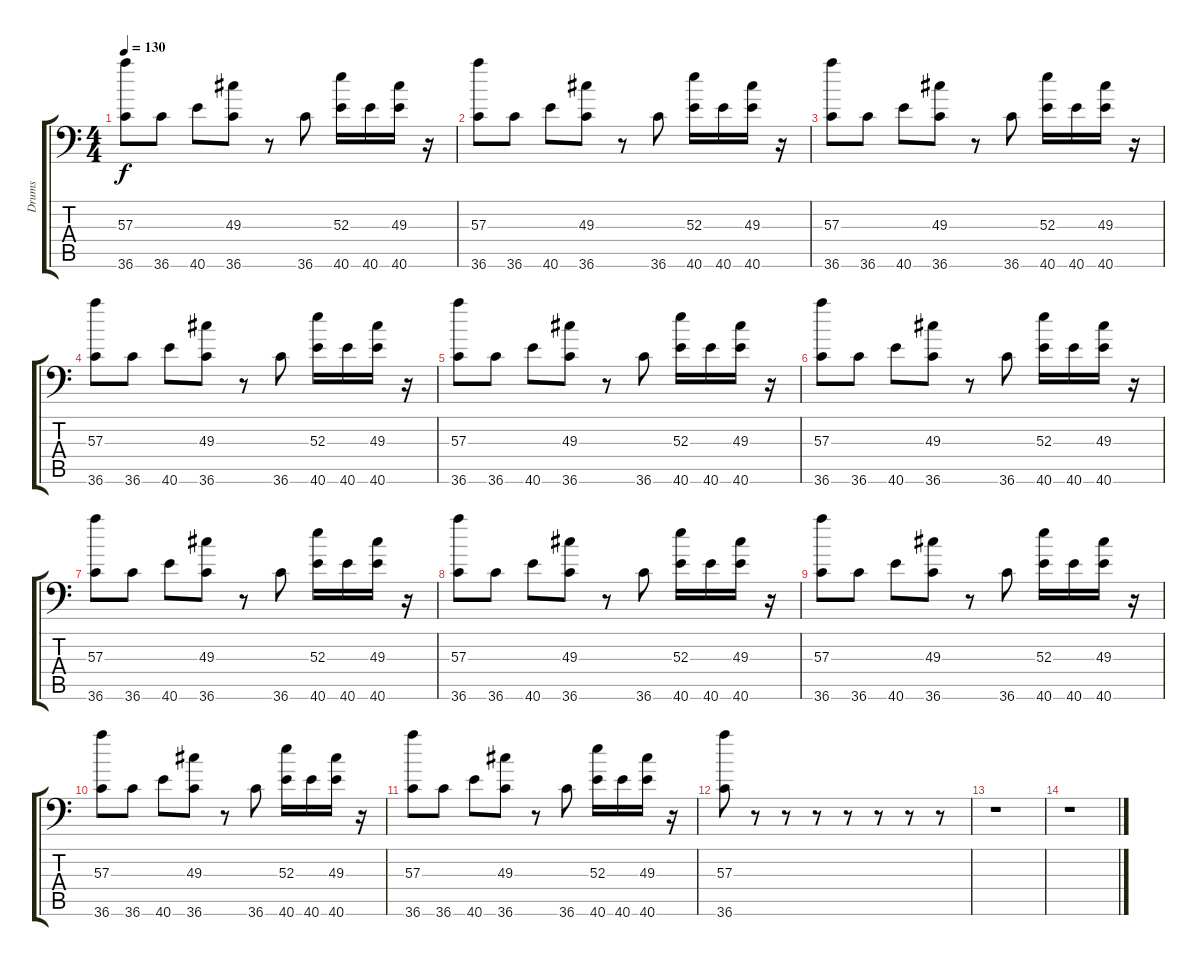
\track ("Drums " "Drums ") {instrument acousticgrandpiano}
\staff {score tabs}
\tuning (C-1 C-1 C-1 C-1 C-1 C-1) {hide}
\ts (4 4)
\tempo 130
\clef f4
\ks c
(57.3 36.6).8{dy f} 36.6.8 40.6.8 (49.3 36.6).8 r.8 36.6.8 (52.3 40.6).16 40.6.16 (49.3 40.6).16 r.16 |
(57.3 36.6).8 36.6.8 40.6.8 (49.3 36.6).8 r.8 36.6.8 (52.3 40.6).16 40.6.16 (49.3 40.6).16 r.16 |
(57.3 36.6).8 36.6.8 40.6.8 (49.3 36.6).8 r.8 36.6.8 (52.3 40.6).16 40.6.16 (49.3 40.6).16 r.16 |
(57.3 36.6).8 36.6.8 40.6.8 (49.3 36.6).8 r.8 36.6.8 (52.3 40.6).16 40.6.16 (49.3 40.6).16 r.16 |
(57.3 36.6).8 36.6.8 40.6.8 (49.3 36.6).8 r.8 36.6.8 (52.3 40.6).16 40.6.16 (49.3 40.6).16 r.16 |
(57.3 36.6).8 36.6.8 40.6.8 (49.3 36.6).8 r.8 36.6.8 (52.3 40.6).16 40.6.16 (49.3 40.6).16 r.16 |
(57.3 36.6).8 36.6.8 40.6.8 (49.3 36.6).8 r.8 36.6.8 (52.3 40.6).16 40.6.16 (49.3 40.6).16 r.16 |
(57.3 36.6).8 36.6.8 40.6.8 (49.3 36.6).8 r.8 36.6.8 (52.3 40.6).16 40.6.16 (49.3 40.6).16 r.16 |
(57.3 36.6).8 36.6.8 40.6.8 (49.3 36.6).8 r.8 36.6.8 (52.3 40.6).16 40.6.16 (49.3 40.6).16 r.16 |
(57.3 36.6).8 36.6.8 40.6.8 (49.3 36.6).8 r.8 36.6.8 (52.3 40.6).16 40.6.16 (49.3 40.6).16 r.16 |
(57.3 36.6).8 36.6.8 40.6.8 (49.3 36.6).8 r.8 36.6.8 (52.3 40.6).16 40.6.16 (49.3 40.6).16 r.16 |
(57.3 36.6).8 r.8 r.8 r.8 r.8 r.8 r.8 r.8 |
r.1 |
r.1
